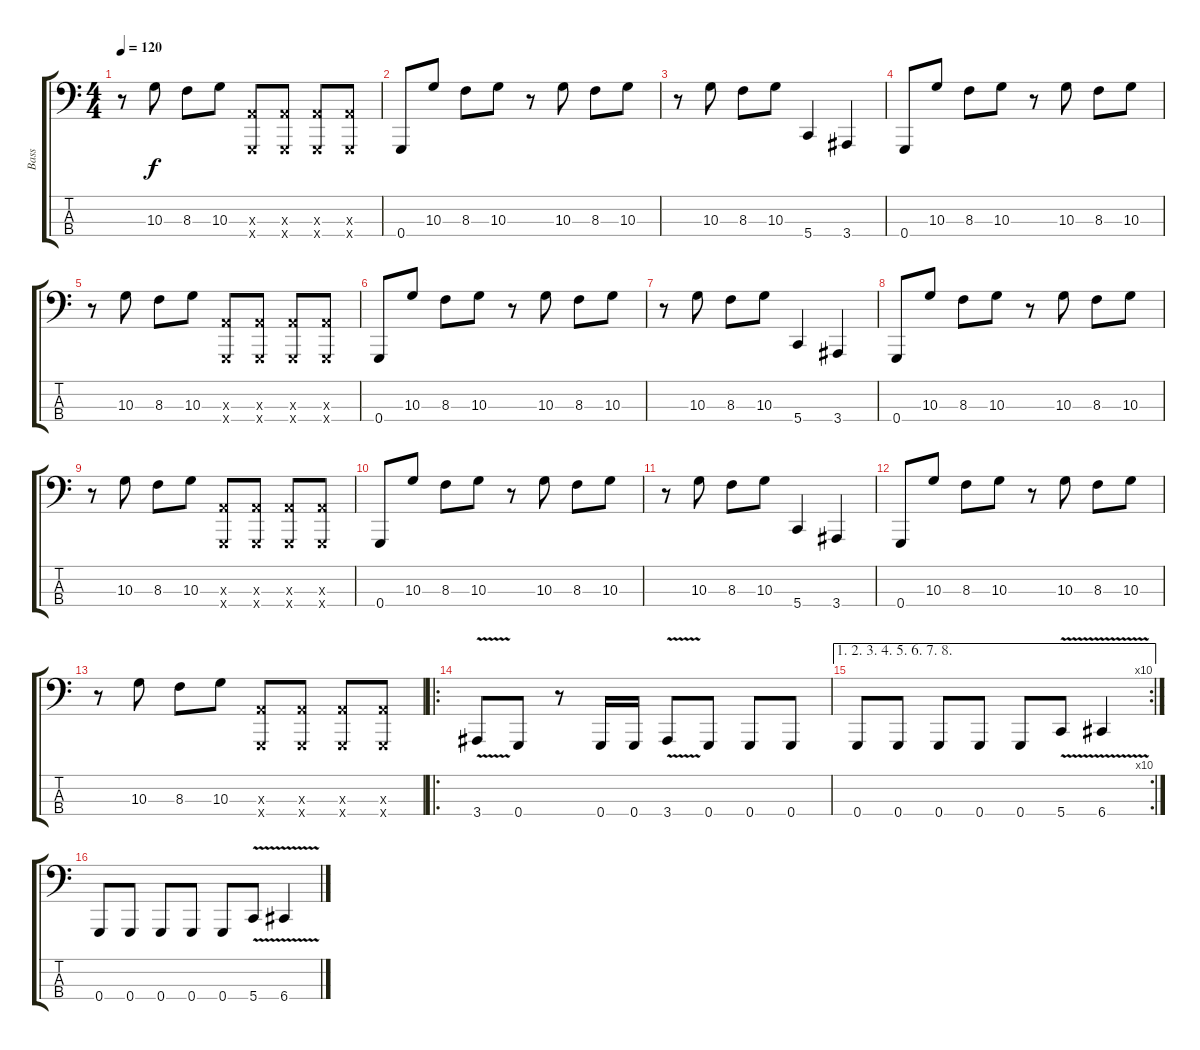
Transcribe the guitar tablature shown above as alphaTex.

\track ("Bass" "Bass") {instrument electricbasspick}
\staff {score tabs}
\tuning (G2 D2 A1 G0) {hide}
\ts (4 4)
\tempo 120
\clef f4
\ks c
r.8{dy f} 10.3.8 8.3.8 10.3.8 (0.3{x} 0.4{x}).8 (0.3{x} 0.4{x}).8 (0.3{x} 0.4{x}).8 (0.3{x} 0.4{x}).8 |
0.4.8 10.3.8 8.3.8 10.3.8 r.8 10.3.8 8.3.8 10.3.8 |
r.8 10.3.8 8.3.8 10.3.8 5.4.4 3.4.4 |
0.4.8 10.3.8 8.3.8 10.3.8 r.8 10.3.8 8.3.8 10.3.8 |
r.8 10.3.8 8.3.8 10.3.8 (0.3{x} 0.4{x}).8 (0.3{x} 0.4{x}).8 (0.3{x} 0.4{x}).8 (0.3{x} 0.4{x}).8 |
0.4.8 10.3.8 8.3.8 10.3.8 r.8 10.3.8 8.3.8 10.3.8 |
r.8 10.3.8 8.3.8 10.3.8 5.4.4 3.4.4 |
0.4.8 10.3.8 8.3.8 10.3.8 r.8 10.3.8 8.3.8 10.3.8 |
r.8 10.3.8 8.3.8 10.3.8 (0.3{x} 0.4{x}).8 (0.3{x} 0.4{x}).8 (0.3{x} 0.4{x}).8 (0.3{x} 0.4{x}).8 |
0.4.8 10.3.8 8.3.8 10.3.8 r.8 10.3.8 8.3.8 10.3.8 |
r.8 10.3.8 8.3.8 10.3.8 5.4.4 3.4.4 |
0.4.8 10.3.8 8.3.8 10.3.8 r.8 10.3.8 8.3.8 10.3.8 |
r.8 10.3.8 8.3.8 10.3.8 (0.3{x} 0.4{x}).8{volume 12} (0.3{x} 0.4{x}).8 (0.3{x} 0.4{x}).8 (0.3{x} 0.4{x}).8 |
\ro
3.4{v}.8 0.4.8 r.8 0.4.16 0.4.16 3.4{v}.8 0.4.8 0.4.8 0.4.8 |
\ae (1 2 3 4 5 6 7 8)
\rc 10
0.4.8 0.4.8 0.4.8 0.4.8 0.4.8 5.4{v}.8 6.4{v}.4 |
0.4.8 0.4.8 0.4.8 0.4.8 0.4.8 5.4{v}.8 6.4{v}.4
